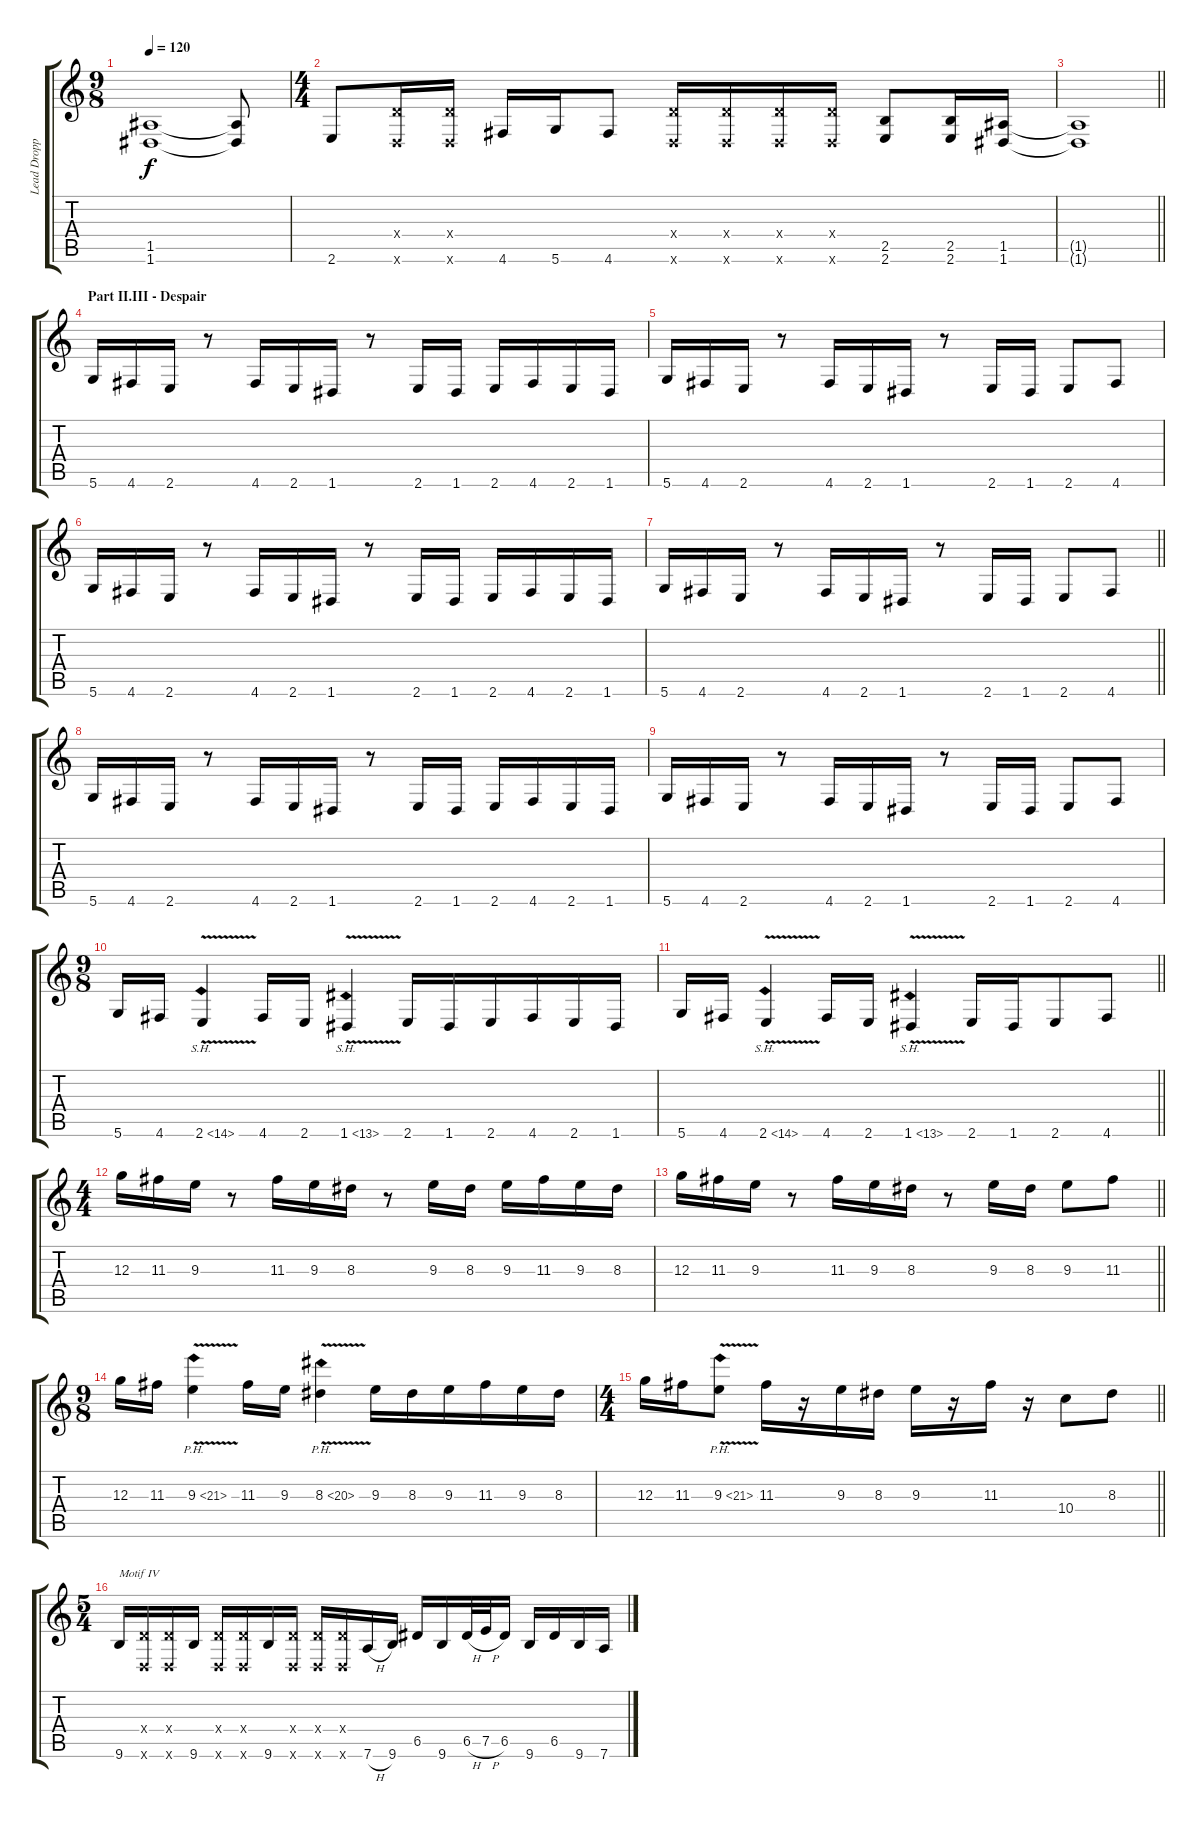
\track ("Lead Dropped D " "Lead Dropp") {instrument distortionguitar}
\staff {score tabs}
\tuning (E4 B3 G3 D3 A2 D2) {hide}
\ts (9 8)
\tempo 120
\clef g2
\ks c
(1.5{t} 1.6{t}).1{dy f} (1.5{t} 1.6{t}).8 |
\ts (4 4)
2.6.8 (0.4{x} 0.6{x}).16 (0.4{x} 0.6{x}).16 4.6.16 5.6.16 4.6.8 (0.4{x} 0.6{x}).16 (0.4{x} 0.6{x}).16 (0.4{x} 0.6{x}).16 (0.4{x} 0.6{x}).16 (2.5 2.6).8 (2.5 2.6).16 (1.5 1.6).16 |
\barLineRight lightlight
(1.5{t} 1.6{t}).1 |
\section ("" "Part II.III - Despair")
5.6.16 4.6.16 2.6.16 r.8 4.6.16 2.6.16 1.6.16 r.8 2.6.16 1.6.16 2.6.16 4.6.16 2.6.16 1.6.16 |
5.6.16 4.6.16 2.6.16 r.8 4.6.16 2.6.16 1.6.16 r.8 2.6.16 1.6.16 2.6.8 4.6.8 |
5.6.16 4.6.16 2.6.16 r.8 4.6.16 2.6.16 1.6.16 r.8 2.6.16 1.6.16 2.6.16 4.6.16 2.6.16 1.6.16 |
\barLineRight lightlight
5.6.16 4.6.16 2.6.16 r.8 4.6.16 2.6.16 1.6.16 r.8 2.6.16 1.6.16 2.6.8 4.6.8 |
5.6.16 4.6.16 2.6.16 r.8 4.6.16 2.6.16 1.6.16 r.8 2.6.16 1.6.16 2.6.16 4.6.16 2.6.16 1.6.16 |
5.6.16 4.6.16 2.6.16 r.8 4.6.16 2.6.16 1.6.16 r.8 2.6.16 1.6.16 2.6.8 4.6.8 |
\ts (9 8)
5.6.16 4.6.16 2.6{sh 12 v}.4 4.6.16 2.6.16 1.6{sh 12 v}.4 2.6.16 1.6.16 2.6.16 4.6.16 2.6.16 1.6.16 |
\barLineRight lightlight
5.6.16 4.6.16 2.6{sh 12 v}.4 4.6.16 2.6.16 1.6{sh 12 v}.4 2.6.16 1.6.16 2.6.8 4.6.8 |
\ts (4 4)
12.3.16 11.3.16 9.3.16 r.8 11.3.16 9.3.16 8.3.16 r.8 9.3.16 8.3.16 9.3.16 11.3.16 9.3.16 8.3.16 |
\barLineRight lightlight
12.3.16 11.3.16 9.3.16 r.8 11.3.16 9.3.16 8.3.16 r.8 9.3.16 8.3.16 9.3.8 11.3.8 |
\ts (9 8)
12.3.16 11.3.16 9.3{ph 12 v}.4 11.3.16 9.3.16 8.3{ph 12 v}.4 9.3.16 8.3.16 9.3.16 11.3.16 9.3.16 8.3.16 |
\ts (4 4)
\barLineRight lightlight
12.3.16 11.3.16 9.3{ph 12 v}.8 11.3.16 r.16 9.3.16 8.3.16 9.3.16 r.16 11.3.16 r.16 10.4.8 8.3.8 |
\ts (5 4)
\section ("" "")
9.6.16{txt "Motif IV"} (0.4{x} 0.6{x}).16 (0.4{x} 0.6{x}).16 9.6.16 (0.4{x} 0.6{x}).16 (0.4{x} 0.6{x}).16 9.6.16 (0.4{x} 0.6{x}).16 (0.4{x} 0.6{x}).16 (0.4{x} 0.6{x}).16 7.6{h}.16 9.6.16 6.5.16 9.6.16 6.5{h}.32 7.5{h}.32 6.5.16 9.6.16 6.5.16 9.6.16 7.6.16
